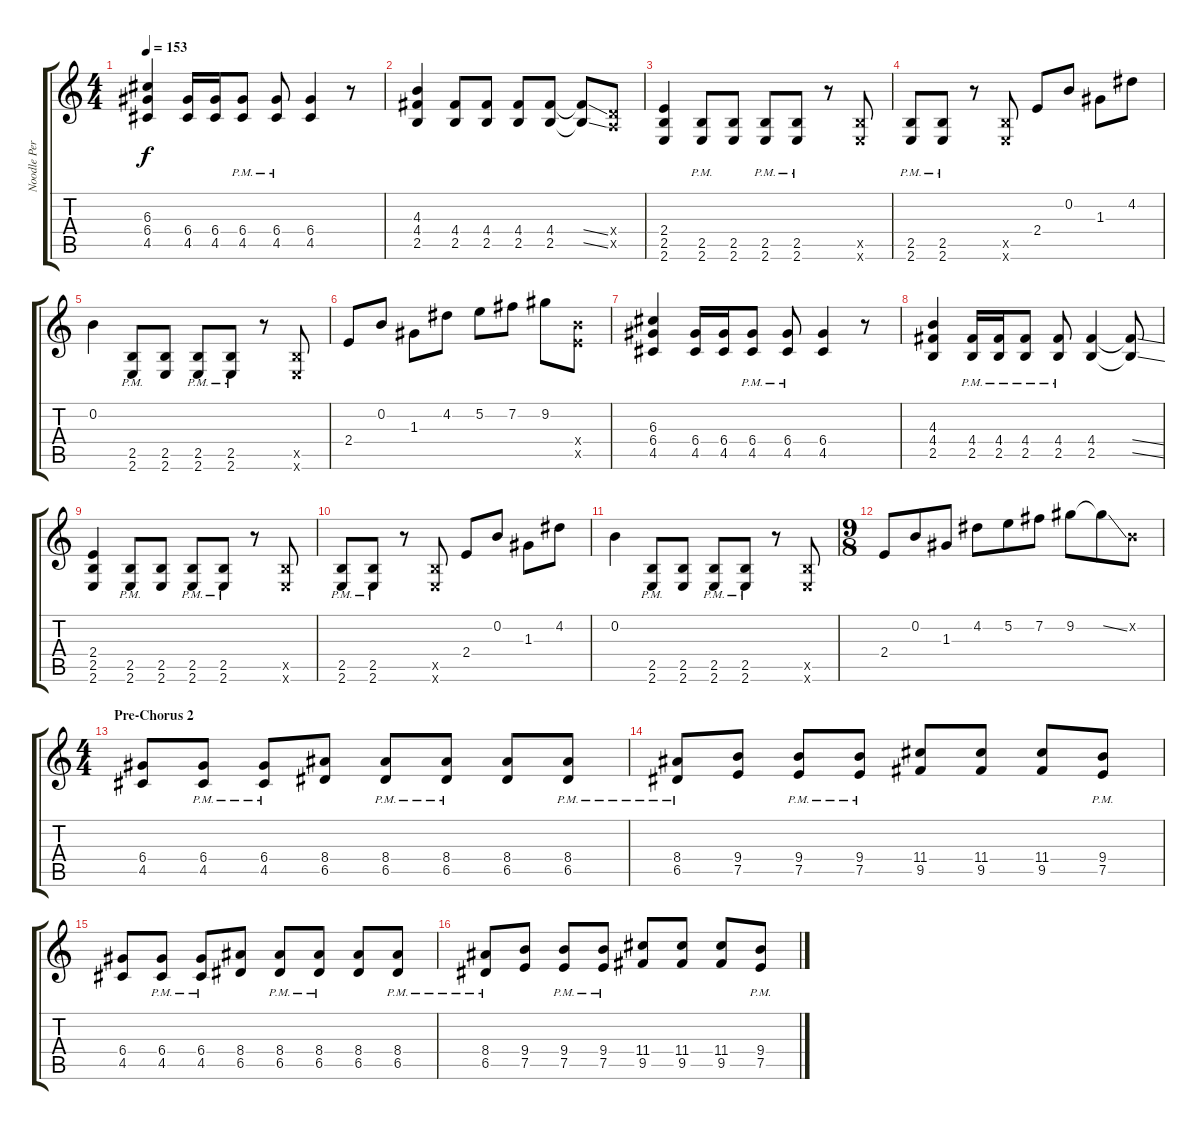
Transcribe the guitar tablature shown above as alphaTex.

\track ("Noodle Perez" "Noodle Per") {instrument distortionguitar}
\staff {score tabs}
\tuning (E4 B3 G3 D3 A2 D2) {hide}
\ts (4 4)
\tempo 153
\clef g2
\ks c
(6.3 6.4 4.5).4{dy f} (6.4 4.5).16 (6.4 4.5).16 (6.4{pm} 4.5).8 (6.4{pm} 4.5).8 (6.4 4.5).4 r.8 |
(4.3 4.4 2.5).4 (4.4 2.5).8 (4.4 2.5).8 (4.4 2.5).8 (4.4 2.5).8 (4.4{ss t} 2.5{ss t}).8 (0.4{x} 0.5{x}).8 |
(2.4 2.5 2.6).4 (2.5{pm} 2.6).8 (2.5 2.6).8 (2.5{pm} 2.6).8 (2.5{pm} 2.6).8 r.8 (2.5{x} 2.6{x}).8 |
(2.5{pm} 2.6).8 (2.5{pm} 2.6).8 r.8 (2.5{x} 2.6{x}).8 2.4.8 0.2.8 1.3.8 4.2.8 |
0.2.4 (2.5{pm} 2.6).8 (2.5 2.6).8 (2.5{pm} 2.6).8 (2.5{pm} 2.6).8 r.8 (2.5{x} 2.6{x}).8 |
2.4.8 0.2.8 1.3.8 4.2.8 5.2.8 7.2.8 9.2.8 (9.4{x} 7.5{x}).8 |
(6.3 6.4 4.5).4 (6.4 4.5).16 (6.4 4.5).16 (6.4{pm} 4.5).8 (6.4{pm} 4.5).8 (6.4 4.5).4 r.8 |
(4.3 4.4 2.5).4 (4.4{pm} 2.5).16 (4.4{pm} 2.5).16 (4.4{pm} 2.5).8 (4.4{pm} 2.5).8 (4.4 2.5).4 (4.4{ss t} 2.5{ss t}).8 |
(2.4 2.5 2.6).4 (2.5{pm} 2.6).8 (2.5 2.6).8 (2.5{pm} 2.6).8 (2.5{pm} 2.6).8 r.8 (2.5{x} 2.6{x}).8 |
(2.5{pm} 2.6).8 (2.5{pm} 2.6).8 r.8 (2.5{x} 2.6{x}).8 2.4.8 0.2.8 1.3.8 4.2.8 |
0.2.4 (2.5{pm} 2.6).8 (2.5 2.6).8 (2.5{pm} 2.6).8 (2.5{pm} 2.6).8 r.8 (2.5{x} 2.6{x}).8 |
\ts (9 8)
2.4.8 0.2.8 1.3.8 4.2.8 5.2.8 7.2.8 9.2.8 9.2{ss t}.8 0.2{x}.8 |
\ts (4 4)
\section ("" "Pre-Chorus 2")
(6.4 4.5).8 (6.4{pm} 4.5).8 (6.4{pm} 4.5).8 (8.4 6.5).8 (8.4{pm} 6.5).8 (8.4{pm} 6.5).8 (8.4 6.5).8 (8.4{pm} 6.5).8 |
(8.4{pm} 6.5).8 (9.4 7.5).8 (9.4{pm} 7.5).8 (9.4{pm} 7.5).8 (11.4 9.5).8 (11.4 9.5).8 (11.4 9.5).8 (9.4{pm} 7.5).8 |
(6.4 4.5).8 (6.4{pm} 4.5).8 (6.4{pm} 4.5).8 (8.4 6.5).8 (8.4{pm} 6.5).8 (8.4{pm} 6.5).8 (8.4 6.5).8 (8.4{pm} 6.5).8 |
(8.4{pm} 6.5).8 (9.4 7.5).8 (9.4{pm} 7.5).8 (9.4{pm} 7.5).8 (11.4 9.5).8 (11.4 9.5).8 (11.4 9.5).8 (9.4{pm} 7.5).8
